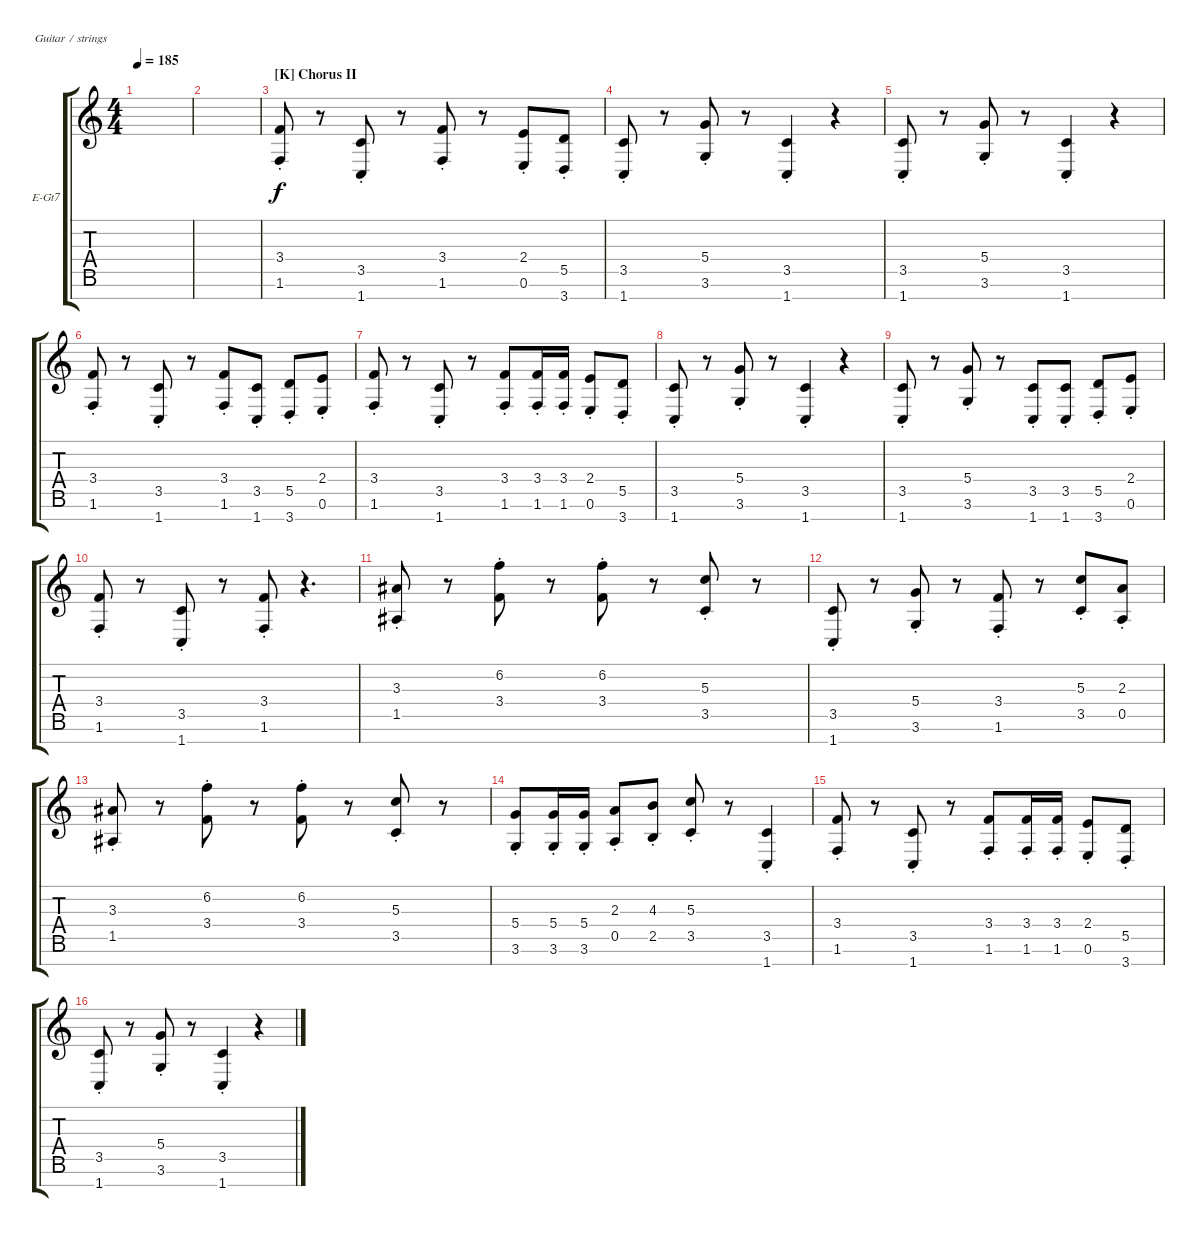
\defaultSystemsLayout 4
\bracketExtendMode groupsimilarinstruments
\firstSystemTrackNameOrientation horizontal
\otherSystemsTrackNameOrientation horizontal
\track ("Horns II" "E-Gt7") {instrument synthbrass2}
\staff {score tabs}
\tuning (E4 B3 G3 D3 A2 E2 B1)
\displaytranspose 12
\ts (4 4)
\tempo 185
\clef g2
\scale
0.333333
\ks c
|
\scale
0.333333 |
\section ("K" "Chorus II")
\scale
0.333333 (1.6{st} 3.4{st}).8 r.8 (1.7{st} 3.5{st}).8 r.8 (1.6{st} 3.4{st}).8 r.8 (0.6{st} 2.4{st}).8 (3.7{st} 5.5{st}).8 |
\scale
0.333333 (1.7{st} 3.5{st}).8 r.8 (3.6{st} 5.4{st}).8 r.8 (1.7{st} 3.5{st}).4 r.4 |
\scale
0.333333 (1.7{st} 3.5{st}).8 r.8 (3.6{st} 5.4{st}).8 r.8 (1.7{st} 3.5{st}).4 r.4 |
\scale
0.333333 (1.6{st} 3.4{st}).8 r.8 (1.7{st} 3.5{st}).8 r.8 (1.6{st} 3.4{st}).8 (1.7{st} 3.5{st}).8 (3.7{st} 5.5{st}).8 (0.6{st} 2.4{st}).8 |
\scale
0.333333 (1.6{st} 3.4{st}).8 r.8 (1.7{st} 3.5{st}).8 r.8 (1.6{st} 3.4{st}).8 (1.6{st} 3.4{st}).16 (1.6{st} 3.4{st}).16 (0.6{st} 2.4{st}).8 (3.7{st} 5.5{st}).8 |
\scale
0.333333 (1.7{st} 3.5{st}).8 r.8 (3.6{st} 5.4{st}).8 r.8 (1.7{st} 3.5{st}).4 r.4 |
\scale
0.333333 (1.7{st} 3.5{st}).8 r.8 (3.6{st} 5.4{st}).8 r.8 (1.7{st} 3.5{st}).8 (1.7{st} 3.5{st}).8 (3.7{st} 5.5{st}).8 (0.6{st} 2.4{st}).8 |
\scale
0.333333 (1.6{st} 3.4{st}).8 r.8 (1.7{st} 3.5{st}).8 r.8 (1.6{st} 3.4{st}).8 r.4{d} |
\scale
0.333333 (1.5{st} 3.3{st}).8 r.8 (3.4{st} 6.2{st}).8 r.8 (3.4{st} 6.2{st}).8 r.8 (3.5{st} 5.3{st}).8 r.8 |
\scale
0.333333 (1.7{st} 3.5{st}).8 r.8 (3.6{st} 5.4{st}).8 r.8 (1.6{st} 3.4{st}).8 r.8 (3.5{st} 5.3{st}).8 (0.5{st} 2.3{st}).8 |
\scale
0.333333 (1.5{st} 3.3{st}).8 r.8 (3.4{st} 6.2{st}).8 r.8 (3.4{st} 6.2{st}).8 r.8 (3.5{st} 5.3{st}).8 r.8 |
\scale
0.333333 (3.6{st} 5.4{st}).8 (3.6{st} 5.4{st}).16 (3.6{st} 5.4{st}).16 (0.5{st} 2.3{st}).8 (2.5{st} 4.3{st}).8 (3.5{st} 5.3{st}).8 r.8 (1.7{st} 3.5{st}).4 |
\scale
0.333333 (1.6{st} 3.4{st}).8 r.8 (1.7{st} 3.5{st}).8 r.8 (1.6{st} 3.4{st}).8 (1.6{st} 3.4{st}).16 (1.6{st} 3.4{st}).16 (0.6{st} 2.4{st}).8 (3.7{st} 5.5{st}).8 |
\scale
0.333333 (1.7{st} 3.5{st}).8 r.8 (3.6{st} 5.4{st}).8 r.8 (1.7{st} 3.5{st}).4 r.4
